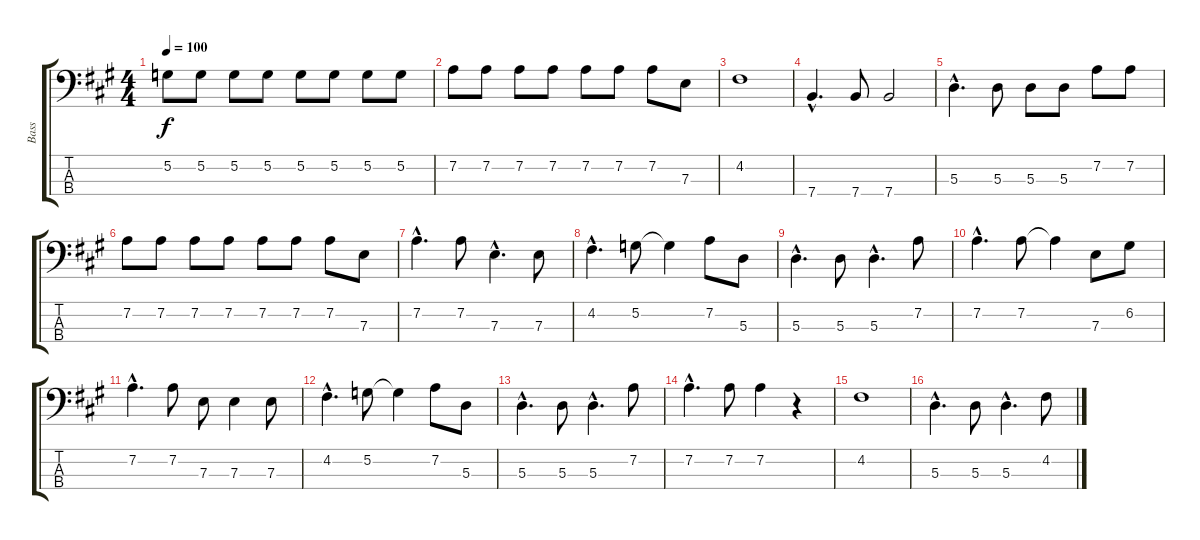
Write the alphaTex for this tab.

\track ("Bass" "Bass") {instrument electricbasspick}
\staff {score tabs}
\tuning (G2 D2 A1 E1) {hide}
\ts (4 4)
\tempo 100
\clef f4
\ks a
5.2.8{dy f} 5.2.8 5.2.8 5.2.8 5.2.8 5.2.8 5.2.8 5.2.8 |
7.2.8 7.2.8 7.2.8 7.2.8 7.2.8 7.2.8 7.2.8 7.3.8 |
4.2.1 |
7.4{hac}.4{d} 7.4.8 7.4.2 |
5.3{hac}.4{d} 5.3.8 5.3.8 5.3.8 7.2.8 7.2.8 |
7.2.8 7.2.8 7.2.8 7.2.8 7.2.8 7.2.8 7.2.8 7.3.8 |
7.2{hac}.4{d} 7.2.8 7.3{hac}.4{d} 7.3.8 |
4.2{hac}.4{d} 5.2.8 5.2{t}.4 7.2.8 5.3.8 |
5.3{hac}.4{d} 5.3.8 5.3{hac}.4{d} 7.2.8 |
7.2{hac}.4{d} 7.2.8 7.2{t}.4 7.3.8 6.2.8 |
7.2{hac}.4{d} 7.2.8 7.3.8 7.3.4 7.3.8 |
4.2{hac}.4{d} 5.2.8 5.2{t}.4 7.2.8 5.3.8 |
5.3{hac}.4{d} 5.3.8 5.3{hac}.4{d} 7.2.8 |
7.2{hac}.4{d} 7.2.8 7.2.4 r.4 |
4.2.1 |
5.3{hac}.4{d} 5.3.8 5.3{hac}.4{d} 4.2.8
